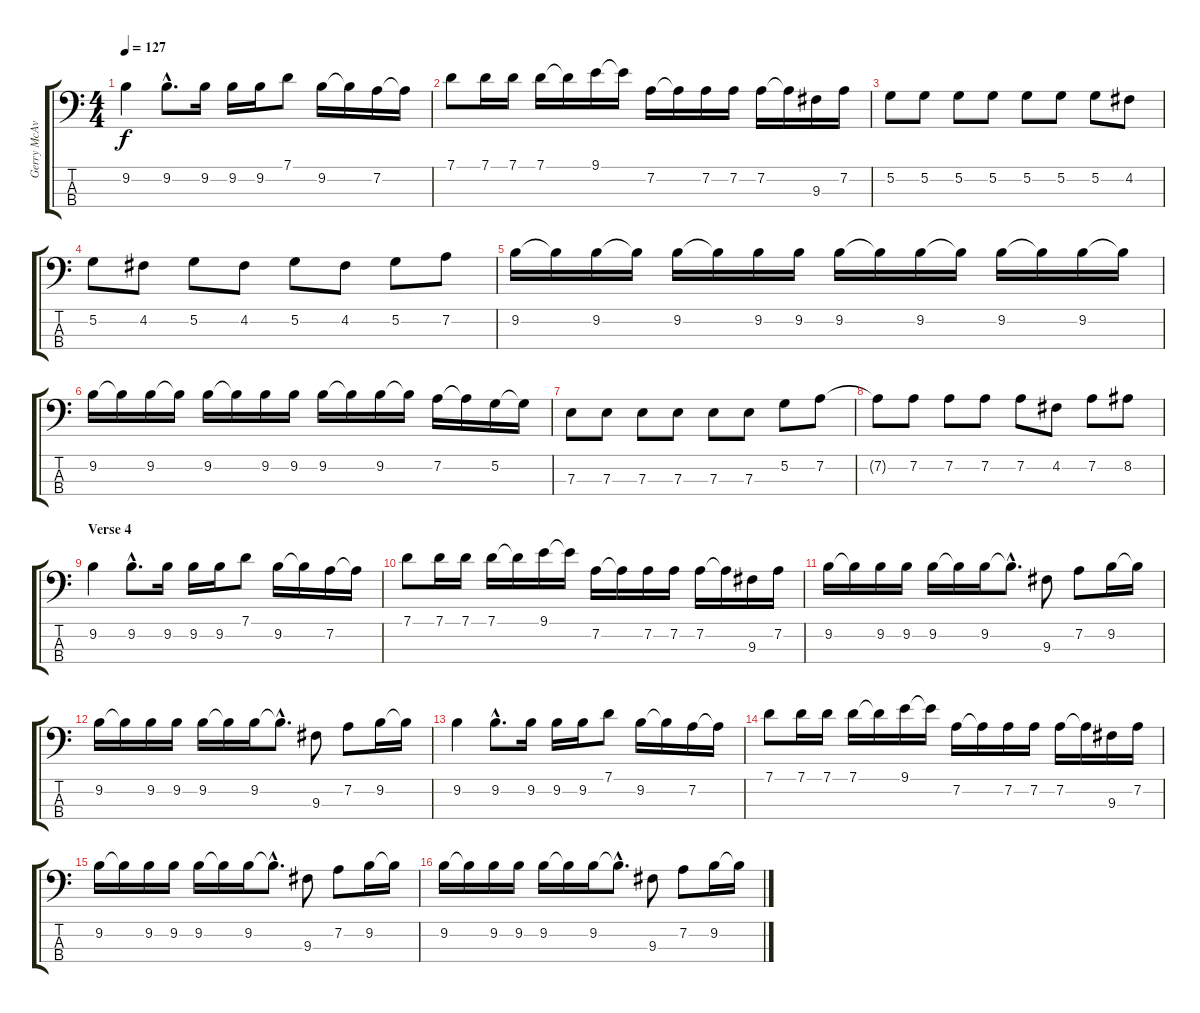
\track ("Gerry McAvoy" "Gerry McAv") {instrument electricbasspick}
\staff {score tabs}
\tuning (G2 D2 A1 E1) {hide}
\ts (4 4)
\tempo 127
\clef f4
\ks c
9.2.4{dy f} 9.2{hac}.8{d} 9.2.16 9.2.16 9.2.16 7.1.8 9.2.16 9.2{t}.16 7.2.16 7.2{t}.16 |
7.1.8 7.1.16 7.1.16 7.1.16 7.1{t}.16 9.1.16 9.1{t}.16 7.2.16 7.2{t}.16 7.2.16 7.2.16 7.2.16 7.2{t}.16 9.3.16 7.2.16 |
5.2.8 5.2.8 5.2.8 5.2.8 5.2.8 5.2.8 5.2.8 4.2.8 |
5.2.8 4.2.8 5.2.8 4.2.8 5.2.8 4.2.8 5.2.8 7.2.8 |
9.2.16 9.2{t}.16 9.2.16 9.2{t}.16 9.2.16 9.2{t}.16 9.2.16 9.2.16 9.2.16 9.2{t}.16 9.2.16 9.2{t}.16 9.2.16 9.2{t}.16 9.2.16 9.2{t}.16 |
9.2.16 9.2{t}.16 9.2.16 9.2{t}.16 9.2.16 9.2{t}.16 9.2.16 9.2.16 9.2.16 9.2{t}.16 9.2.16 9.2{t}.16 7.2.16 7.2{t}.16 5.2.16 5.2{t}.16 |
7.3.8 7.3.8 7.3.8 7.3.8 7.3.8 7.3.8 5.2.8 7.2.8 |
7.2{t}.8 7.2.8 7.2.8 7.2.8 7.2.8 4.2.8 7.2.8 8.2.8 |
\section ("" "Verse 4")
9.2.4 9.2{hac}.8{d} 9.2.16 9.2.16 9.2.16 7.1.8 9.2.16 9.2{t}.16 7.2.16 7.2{t}.16 |
7.1.8 7.1.16 7.1.16 7.1.16 7.1{t}.16 9.1.16 9.1{t}.16 7.2.16 7.2{t}.16 7.2.16 7.2.16 7.2.16 7.2{t}.16 9.3.16 7.2.16 |
9.2.16 9.2{t}.16 9.2.16 9.2.16 9.2.16 9.2{t}.16 9.2.16 9.2{hac t}.8{d} 9.3.8 7.2.8 9.2.16 9.2{t}.16 |
9.2.16 9.2{t}.16 9.2.16 9.2.16 9.2.16 9.2{t}.16 9.2.16 9.2{hac t}.8{d} 9.3.8 7.2.8 9.2.16 9.2{t}.16 |
9.2.4 9.2{hac}.8{d} 9.2.16 9.2.16 9.2.16 7.1.8 9.2.16 9.2{t}.16 7.2.16 7.2{t}.16 |
7.1.8 7.1.16 7.1.16 7.1.16 7.1{t}.16 9.1.16 9.1{t}.16 7.2.16 7.2{t}.16 7.2.16 7.2.16 7.2.16 7.2{t}.16 9.3.16 7.2.16 |
9.2.16 9.2{t}.16 9.2.16 9.2.16 9.2.16 9.2{t}.16 9.2.16 9.2{hac t}.8{d} 9.3.8 7.2.8 9.2.16 9.2{t}.16 |
9.2.16 9.2{t}.16 9.2.16 9.2.16 9.2.16 9.2{t}.16 9.2.16 9.2{hac t}.8{d} 9.3.8 7.2.8 9.2.16 9.2{t}.16
